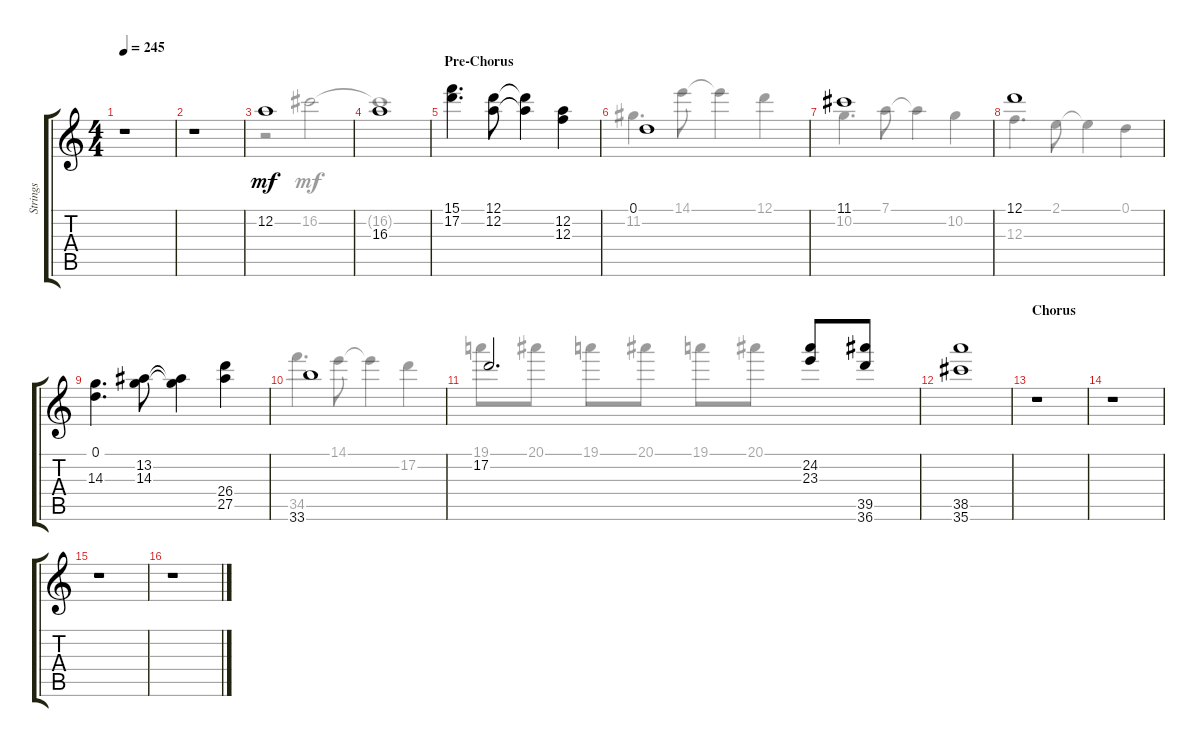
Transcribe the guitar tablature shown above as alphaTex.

\track ("Strings" "Strings") {instrument electricguitarclean}
\staff {score tabs}
\tuning (D4 A3 F3 C3 G2 D2) {hide}
\voice
\ts (4 4)
\tempo 245
\clef g2
\ks aminor
r.1{dy mf} |
r.1 |
12.2.1 |
16.3.1 |
\section ("" "Pre-Chorus")
(15.1 17.2).4{d} (12.1 12.2).8 (12.1{t} 12.2{t}).4 (12.2 12.3).4 |
0.1.1 |
11.1.1 |
12.1.1 |
(0.1 14.3).4{d} (13.2 14.3).8 (13.2{t} 14.3{t}).4 (26.4 27.5).4 |
33.6.1 |
17.2.2{d} (24.2 23.3).8 (39.5 36.6).8 |
(38.5 35.6).1 |
\section ("" "Chorus")
r.1 |
r.1 |
r.1 |
r.1
\voice
\clef g2
\ottava regular
\simile none
\ks aminor
|
|
r.2 16.2.2 |
16.2{t}.1 |
|
11.2.4{d} 14.1.8 14.1{t}.4 12.1.4 |
10.2.4{d} 7.1.8 7.1{t}.4 10.2.4 |
12.3.4{d} 2.1.8 2.1{t}.4 0.1.4 |
|
34.5.4{d} 14.1.8 14.1{t}.4 17.2.4 |
19.1.8 20.1.8 19.1.8 20.1.8 19.1.8 20.1.8 |
|
|
|
|
